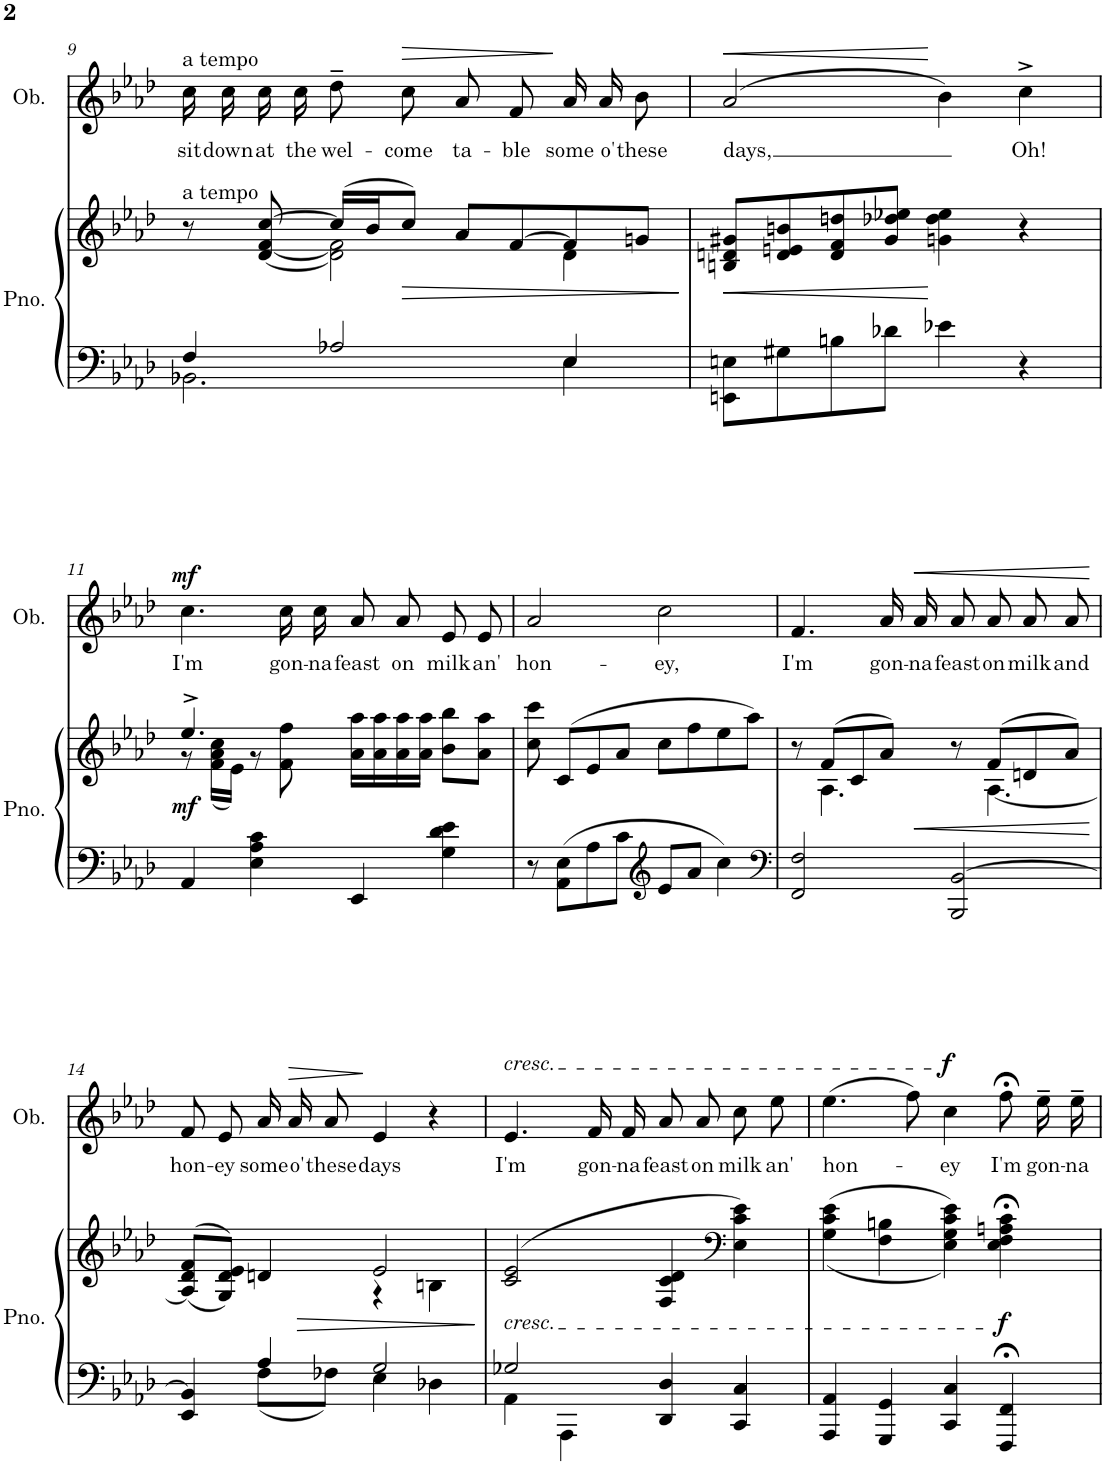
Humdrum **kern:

**kern	**kern	**dynam	**kern	**text	**dynam
*part2	*part2	*part2	*part1	*part1	*part1
*staff3	*staff2	*staff2/3	*staff1	*staff1	*staff1
*I"Piano	*	*	*I"Oboe	*	*
*I'Pno.	*	*	*I'Ob.	*	*
!!LO:PB:g=z
*clefF4	*clefG2	*	*clefG2	*	*
*k[b-e-a-d-]	*k[b-e-a-d-]	*	*k[b-e-a-d-]	*	*
*M4/4	*M4/4	*	*M4/4	*	*
*met(c)	*met(c)	*	*met(c)	*	*
=9	=9	=9	=9	=9	=9
*^	*^	*	*	*	*
!	!	!	!	!	!LO:TX:a:t=a tempo	!	!
!	!	!LO:TX:a:t=a tempo	!	!	!	!	!
!	!	!	!	!	!	!LO:LY:b	!
4F/	2.BB-X\	8r	4ryy	.	16cc\LL	sit	.
!	!	!	!	!	!	!LO:LY:b	!
.	.	.	.	.	16cc\J	down	.
!	!	!	!	!	!	!LO:LY:b	!
.	.	[8d-/ [8f/ [8cc/	.	.	16cc\L	at	.
!	!	!	!	!	!	!LO:LY:b	!
.	.	.	.	.	16cc\JJ	the	.
!	!	!	!	!	!	!LO:LY:b	!
2A-X/	.	(16cc/LL]	2d-\] 2f\]	.	8dd-~\L	wel-	.
.	.	16b-/J	.	.	.	.	.
!	!	!	!	!LO:HP:b	!	!LO:LY:b	!LO:HP:b
.	.	8cc/J)	.	>	8cc\J	-come	>
!	!	!	!	!	!	!LO:LY:b	!
.	.	8a-/L	.	.	8a-/L	ta-	.
!	!	!	!	!	!	!LO:LY:b	!
.	.	[8f/	.	.	8f/J	-ble	.
!	!	!	!	!	!	!LO:LY:b	!
4E-/	4E-\	8f/]	4d-\	.	16a-/LL	some	]
!	!	!	!	!	!	!LO:LY:b	!
.	.	.	.	.	16a-/J	o'	.
!	!	!	!	!	!	!LO:LY:b	!
.	.	8gn/J	.	.	8b-/J	these	.
*v	*v	*	*	*	*	*	*
*	*v	*v	*	*	*	*
.	.	]	.	.	.
=10	=10	=10	=10	=10	=10
!	!	!LO:HP:b	!	!LO:LY:b	!LO:HP:b
8EEn\ 8En\L	8Bn/ 8dn/ 8g#X/L	<	(2a-/	days,	<
8G#X\	8d/ 8en/ 8bn/	.	.	.	.
8Bn\	8d/ 8f/ 8ddn/	.	.	.	.
8d-X\J	8g#/ 8dd-X/ 8ee-X/J	.	.	.	.
4e-X\	4gn\ 4dd-\ 4ee-\	[	4b-\)	.	[
!	!	!	!	!LO:LY:b	!
4r	4r	.	4cc^\	Oh!	.
!!LO:LB:g=z
=11	=11	=11	=11	=11	=11
*	*^	*	*	*	*
!	!	!	!LO:DY:b	!	!LO:LY:b	!LO:DY:a
4AA-/	4.ee-^/	8r	mf	4.cc\	I'm	mf
.	.	(16f\ 16a-\ 16cc\LL	.	.	.	.
.	.	16e-\JJ)	.	.	.	.
4E-\ 4A-\ 4c\	.	8r	.	.	.	.
!	!	!	!	!	!LO:LY:b	!
.	8f\ 8ff\	2ryy	.	16cc\LL	gon-	.
!	!	!	!	!	!LO:LY:b	!
.	.	.	.	16cc\JJ	-na	.
!	!	!	!	!	!LO:LY:b	!
4EE-/	16a-\ 16aa-\LL	.	.	8a-/L	feast	.
.	16a-\ 16aa-\	.	.	.	.	.
!	!	!	!	!	!LO:LY:b	!
.	16a-\ 16aa-\	.	.	8a-/J	on	.
.	16a-\ 16aa-\JJ	.	.	.	.	.
!	!	!	!	!	!LO:LY:b	!
4G\ 4d-\ 4e-\	8b-\ 8bb-\L	.	.	8e-/L	milk	.
!	!	!	!	!	!LO:LY:b	!
.	8a-\ 8aa-\J	8ryy	.	8e-/J	an'	.
=12	=12	=12	=12	=12	=12	=12
!	!	!	!	!	!LO:LY:b	!
*	*v	*v	*	*	*	*
8r	8cc\ 8ccc\	.	2a-/	hon-	.
8AA-\ 8E-\L	(8c/L	.	.	.	.
8A-\	8e-/	.	.	.	.
8c\J	8a-/J	.	.	.	.
*clefG2	*	*	*	*	*
!	!	!	!	!LO:LY:b	!
8e-/L	8cc\L	.	2cc\	-ey,	.
8a-/J	8ff\	.	.	.	.
4cc\	8ee-\	.	.	.	.
.	8aa-\J)	.	.	.	.
=13	=13	=13	=13	=13	=13
*clefF4	*	*	*	*	*
*	*^	*	*	*	*
!	!	!	!	!	!LO:LY:b	!
2FF/ 2F/	8r	8ryy	.	4.f/	I'm	.
.	(8f/L	4.A-\	.	.	.	.
.	8c/	.	.	.	.	.
!	!	!	!	!	!LO:LY:b	!
.	8a-/J)	.	.	16a-/LL	gon-	.
!	!	!	!	!	!LO:LY:b	!LO:HP:b
.	.	.	.	16a-/JJ	-na	<
!	!	!	!LO:HP:b	!	!LO:LY:b	!
2BBB-/ [2BB-/	8r	8ryy	<	8a-/L	feast	.
!	!	!	!	!	!LO:LY:b	!
.	(8f/L	[4.A-\	.	8a-/J	on	.
!	!	!	!	!	!LO:LY:b	!
.	8dn/	.	.	8a-/L	milk	.
!	!	!	!	!	!LO:LY:b	!
.	8a-/J)	.	.	8a-/J	and	.
*	*v	*v	*	*	*	*
.	.	[	.	.	[
!!LO:LB:g=z
=14	=14	=14	=14	=14	=14
*^	*^	*	*	*	*
!	!	!	!	!	!	!LO:LY:b	!
4EE-/ 4BB-/]	4ryy	(>(8A-/] 8d-/ 8f/L	2ryy	.	8f/L	hon-	.
!	!	!	!	!	!	!LO:LY:b	!
.	.	8G/ 8d-/ 8e-/J))	.	.	8e-/J	-ey	.
!	!	!	!	!	!	!LO:LY:b	!
4A-/	8F\L	4dn/	.	.	16a-/LL	some	.
!	!	!	!	!	!	!LO:LY:b	!LO:HP:b
.	.	.	.	.	16a-/J	o'	>
!	!	!	!	!	!	!LO:LY:b	!
.	8F-X\J	.	.	.	8a-/J	these	.
!	!	!	!	!LO:HP:b	!	!LO:LY:b	!
2G/	4E-\	2e-/	4r	>	4e-/	days	]
.	4D-X\	.	4Bn\	.	4r	.	.
*v	*v	*	*	*	*	*	*
*	*v	*v	*	*	*	*
.	.	]	.	.	.
=15	=15	=15	=15	=15	=15
*^	*	*	*	*	*
!	!	!	!	!LO:TX:a:i:t=cresc.	!	!
!	!	!LO:TX:b:i:t=cresc.	!	!	!	!
!	!	!	!	!	!LO:LY:b	!
2G-X/	4AA-\	(2c/ 2e-/	.	4.e-/	I'm	.
.	4AAA-\	.	.	.	.	.
!	!	!	!	!	!LO:LY:b	!
.	.	.	.	16f/LL	gon-	.
!	!	!	!	!	!LO:LY:b	!
.	.	.	.	16f/JJ	-na	.
!	!	!	!	!	!LO:LY:b	!
4DD-/ 4D-/	2ryy	4F/ 4c/ 4d-/	.	8a-/L	feast	.
!	!	!	!	!	!LO:LY:b	!
.	.	.	.	8a-/J	on	.
*	*	*clefF4	*	*	*	*
!	!	!	!	!	!LO:LY:b	!
4CC/ 4C/	.	4E-\ 4c\ 4e-\)	.	8cc\L	milk	.
!	!	!	!	!	!LO:LY:b	!
.	.	.	.	8ee-\J	an'	.
*v	*v	*	*	*	*	*
=16	=16	=16	=16	=16	=16
!	!	!	!	!LO:LY:b	!
4AAA-/ 4AA-/	((<4G\ 4c\ 4e-\	.	(4.ee-\	hon-	.
4GGG/ 4GG/	4F\ 4Bn\	.	.	.	.
.	.	.	8ff\)	.	.
!	!	!	!	!LO:LY:b	!LO:DY:a
4CC/ 4C/	4E-\ 4G\ 4c\ 4e-\))	.	4cc\	-ey	f
!	!	!LO:DY:b	!	!LO:LY:b	!
4FFF/;< 4FF/;<	4E-\;< 4F\;< 4An\;< 4c\;<	f	8ff;<\L	I'm	.
!	!	!	!	!LO:LY:b	!
.	.	.	16ee-~\L	gon-	.
!	!	!	!	!LO:LY:b	!
.	.	.	16ee-~\JJ	-na	.
=	=	=	=	=	=
*-	*-	*-	*-	*-	*-
